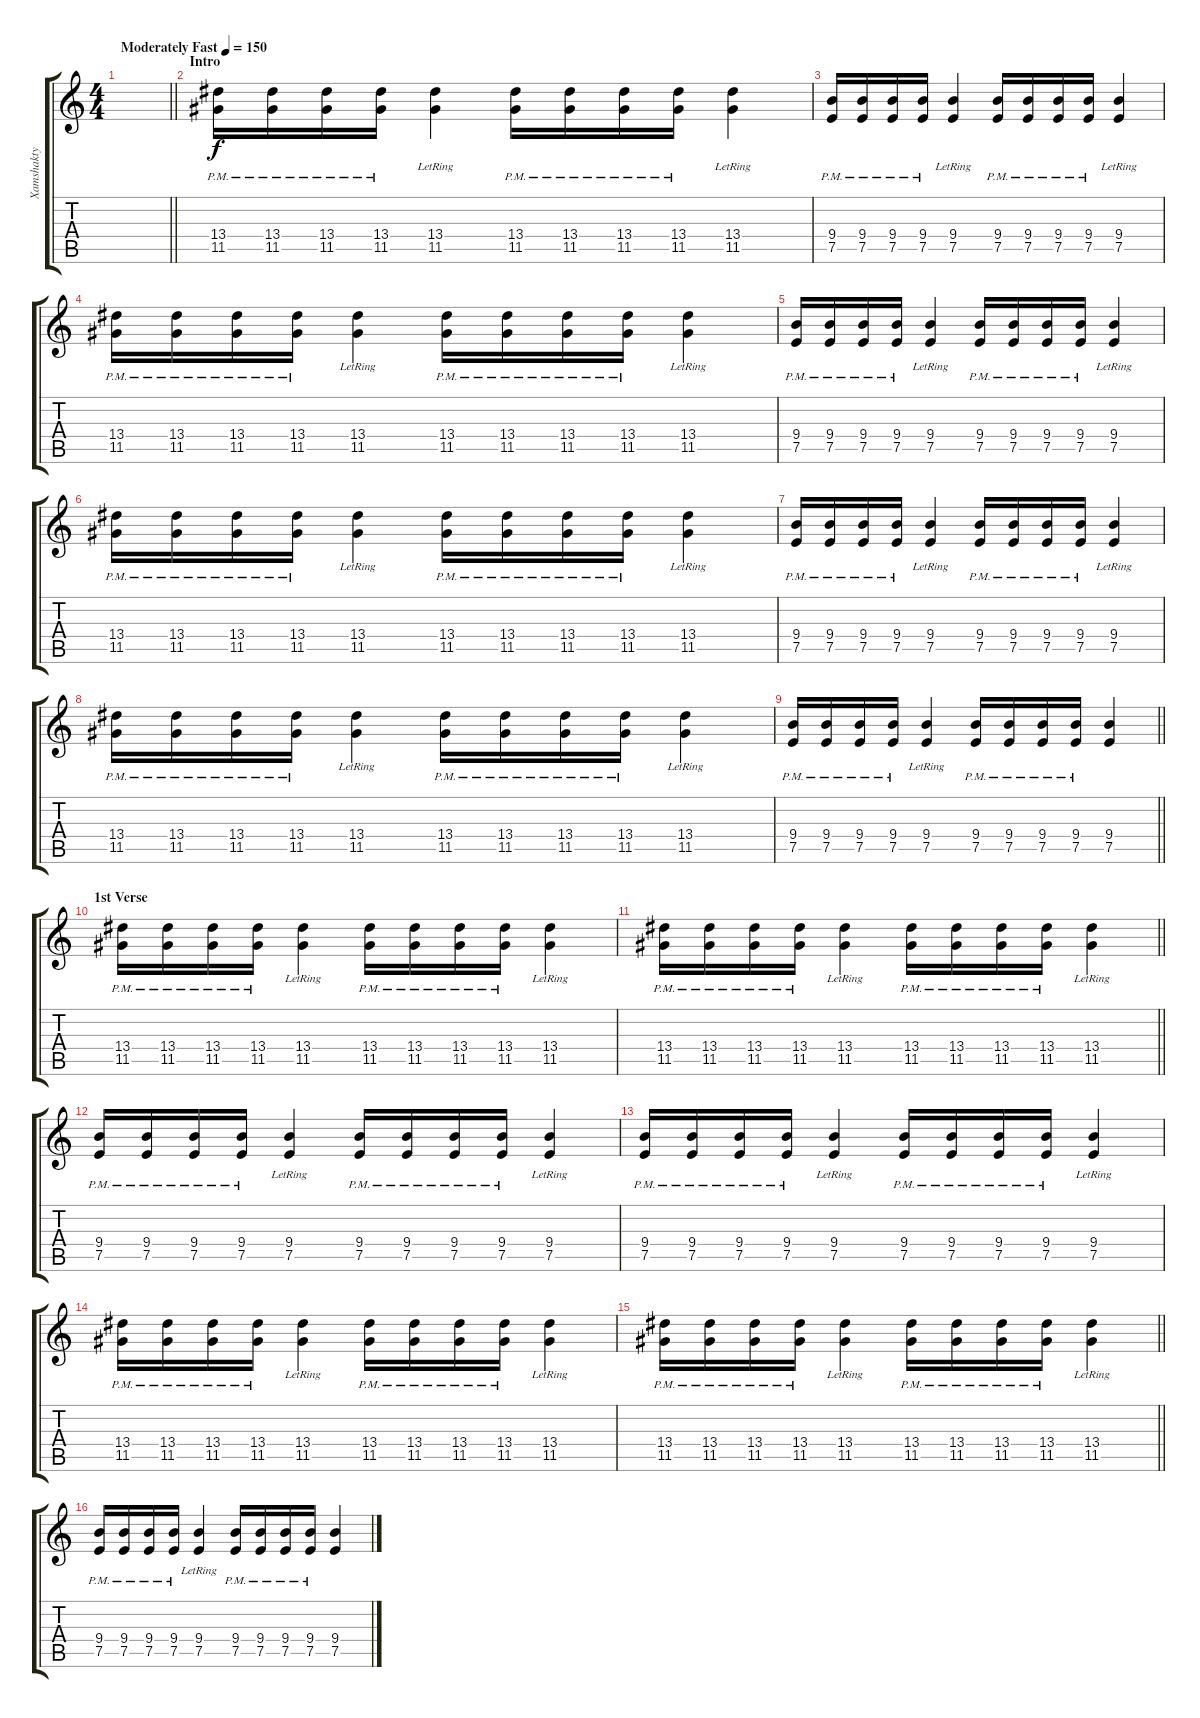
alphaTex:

\track ("Xamshakty" "Xamshakty") {instrument distortionguitar}
\staff {score tabs}
\tuning (E4 B3 G3 D3 A2 E2) {hide}
\ts (4 4)
\tempo (150 "Moderately Fast")
\clef g2
\barLineRight lightlight
\ks c
|
\section ("" "Intro")
(13.4{pm} 11.5{pm}).16 (13.4{pm} 11.5{pm}).16 (13.4{pm} 11.5{pm}).16 (13.4{pm} 11.5{pm}).16 (13.4 11.5{lr}).4 (13.4{pm} 11.5{pm}).16 (13.4{pm} 11.5{pm}).16 (13.4{pm} 11.5{pm}).16 (13.4{pm} 11.5{pm}).16 (13.4 11.5{lr}).4 |
(9.4{pm} 7.5{pm}).16 (9.4{pm} 7.5{pm}).16 (9.4{pm} 7.5{pm}).16 (9.4{pm} 7.5{pm}).16 (9.4 7.5{lr}).4 (9.4{pm} 7.5{pm}).16 (9.4{pm} 7.5{pm}).16 (9.4{pm} 7.5{pm}).16 (9.4{pm} 7.5{pm}).16 (9.4 7.5{lr}).4 |
(13.4{pm} 11.5{pm}).16 (13.4{pm} 11.5{pm}).16 (13.4{pm} 11.5{pm}).16 (13.4{pm} 11.5{pm}).16 (13.4 11.5{lr}).4 (13.4{pm} 11.5{pm}).16 (13.4{pm} 11.5{pm}).16 (13.4{pm} 11.5{pm}).16 (13.4{pm} 11.5{pm}).16 (13.4 11.5{lr}).4 |
(9.4{pm} 7.5{pm}).16 (9.4{pm} 7.5{pm}).16 (9.4{pm} 7.5{pm}).16 (9.4{pm} 7.5{pm}).16 (9.4 7.5{lr}).4 (9.4{pm} 7.5{pm}).16 (9.4{pm} 7.5{pm}).16 (9.4{pm} 7.5{pm}).16 (9.4{pm} 7.5{pm}).16 (9.4 7.5{lr}).4 |
(13.4{pm} 11.5{pm}).16 (13.4{pm} 11.5{pm}).16 (13.4{pm} 11.5{pm}).16 (13.4{pm} 11.5{pm}).16 (13.4{lr} 11.5).4 (13.4{pm} 11.5{pm}).16 (13.4{pm} 11.5{pm}).16 (13.4{pm} 11.5{pm}).16 (13.4{pm} 11.5{pm}).16 (13.4{lr} 11.5).4 |
(9.4{pm} 7.5{pm}).16 (9.4{pm} 7.5{pm}).16 (9.4{pm} 7.5{pm}).16 (9.4{pm} 7.5{pm}).16 (9.4 7.5{lr}).4 (9.4{pm} 7.5{pm}).16 (9.4{pm} 7.5{pm}).16 (9.4{pm} 7.5{pm}).16 (9.4{pm} 7.5{pm}).16 (9.4 7.5{lr}).4 |
(13.4{pm} 11.5{pm}).16 (13.4{pm} 11.5{pm}).16 (13.4{pm} 11.5{pm}).16 (13.4{pm} 11.5{pm}).16 (13.4 11.5{lr}).4 (13.4{pm} 11.5{pm}).16 (13.4{pm} 11.5{pm}).16 (13.4{pm} 11.5{pm}).16 (13.4{pm} 11.5{pm}).16 (13.4 11.5{lr}).4 |
\barLineRight lightlight
(9.4{pm} 7.5{pm}).16 (9.4{pm} 7.5{pm}).16 (9.4{pm} 7.5{pm}).16 (9.4{pm} 7.5{pm}).16 (9.4 7.5{lr}).4 (9.4{pm} 7.5{pm}).16 (9.4{pm} 7.5{pm}).16 (9.4{pm} 7.5{pm}).16 (9.4{pm} 7.5{pm}).16 (9.4 7.5).4 |
\section ("" "1st Verse")
(13.4{pm} 11.5{pm}).16 (13.4{pm} 11.5{pm}).16 (13.4{pm} 11.5{pm}).16 (13.4{pm} 11.5{pm}).16 (13.4 11.5{lr}).4 (13.4{pm} 11.5{pm}).16 (13.4{pm} 11.5{pm}).16 (13.4{pm} 11.5{pm}).16 (13.4{pm} 11.5{pm}).16 (13.4 11.5{lr}).4 |
\barLineRight lightlight
(13.4{pm} 11.5{pm}).16 (13.4{pm} 11.5{pm}).16 (13.4{pm} 11.5{pm}).16 (13.4{pm} 11.5{pm}).16 (13.4 11.5{lr}).4 (13.4{pm} 11.5{pm}).16 (13.4{pm} 11.5{pm}).16 (13.4{pm} 11.5{pm}).16 (13.4{pm} 11.5{pm}).16 (13.4 11.5{lr}).4 |
(9.4{pm} 7.5{pm}).16 (9.4{pm} 7.5{pm}).16 (9.4{pm} 7.5{pm}).16 (9.4{pm} 7.5{pm}).16 (9.4 7.5{lr}).4 (9.4{pm} 7.5{pm}).16 (9.4{pm} 7.5{pm}).16 (9.4{pm} 7.5{pm}).16 (9.4{pm} 7.5{pm}).16 (9.4 7.5{lr}).4 |
(9.4{pm} 7.5{pm}).16 (9.4{pm} 7.5{pm}).16 (9.4{pm} 7.5{pm}).16 (9.4{pm} 7.5{pm}).16 (9.4 7.5{lr}).4 (9.4{pm} 7.5{pm}).16 (9.4{pm} 7.5{pm}).16 (9.4{pm} 7.5{pm}).16 (9.4{pm} 7.5{pm}).16 (9.4 7.5{lr}).4 |
(13.4{pm} 11.5{pm}).16 (13.4{pm} 11.5{pm}).16 (13.4{pm} 11.5{pm}).16 (13.4{pm} 11.5{pm}).16 (13.4{lr} 11.5).4 (13.4{pm} 11.5{pm}).16 (13.4{pm} 11.5{pm}).16 (13.4{pm} 11.5{pm}).16 (13.4{pm} 11.5{pm}).16 (13.4{lr} 11.5).4 |
\barLineRight lightlight
(13.4{pm} 11.5{pm}).16 (13.4{pm} 11.5{pm}).16 (13.4{pm} 11.5{pm}).16 (13.4{pm} 11.5{pm}).16 (13.4{lr} 11.5).4 (13.4{pm} 11.5{pm}).16 (13.4{pm} 11.5{pm}).16 (13.4{pm} 11.5{pm}).16 (13.4{pm} 11.5{pm}).16 (13.4{lr} 11.5).4 |
(9.4{pm} 7.5{pm}).16 (9.4{pm} 7.5{pm}).16 (9.4{pm} 7.5{pm}).16 (9.4{pm} 7.5{pm}).16 (9.4 7.5{lr}).4 (9.4{pm} 7.5{pm}).16 (9.4{pm} 7.5{pm}).16 (9.4{pm} 7.5{pm}).16 (9.4{pm} 7.5{pm}).16 (9.4 7.5).4
